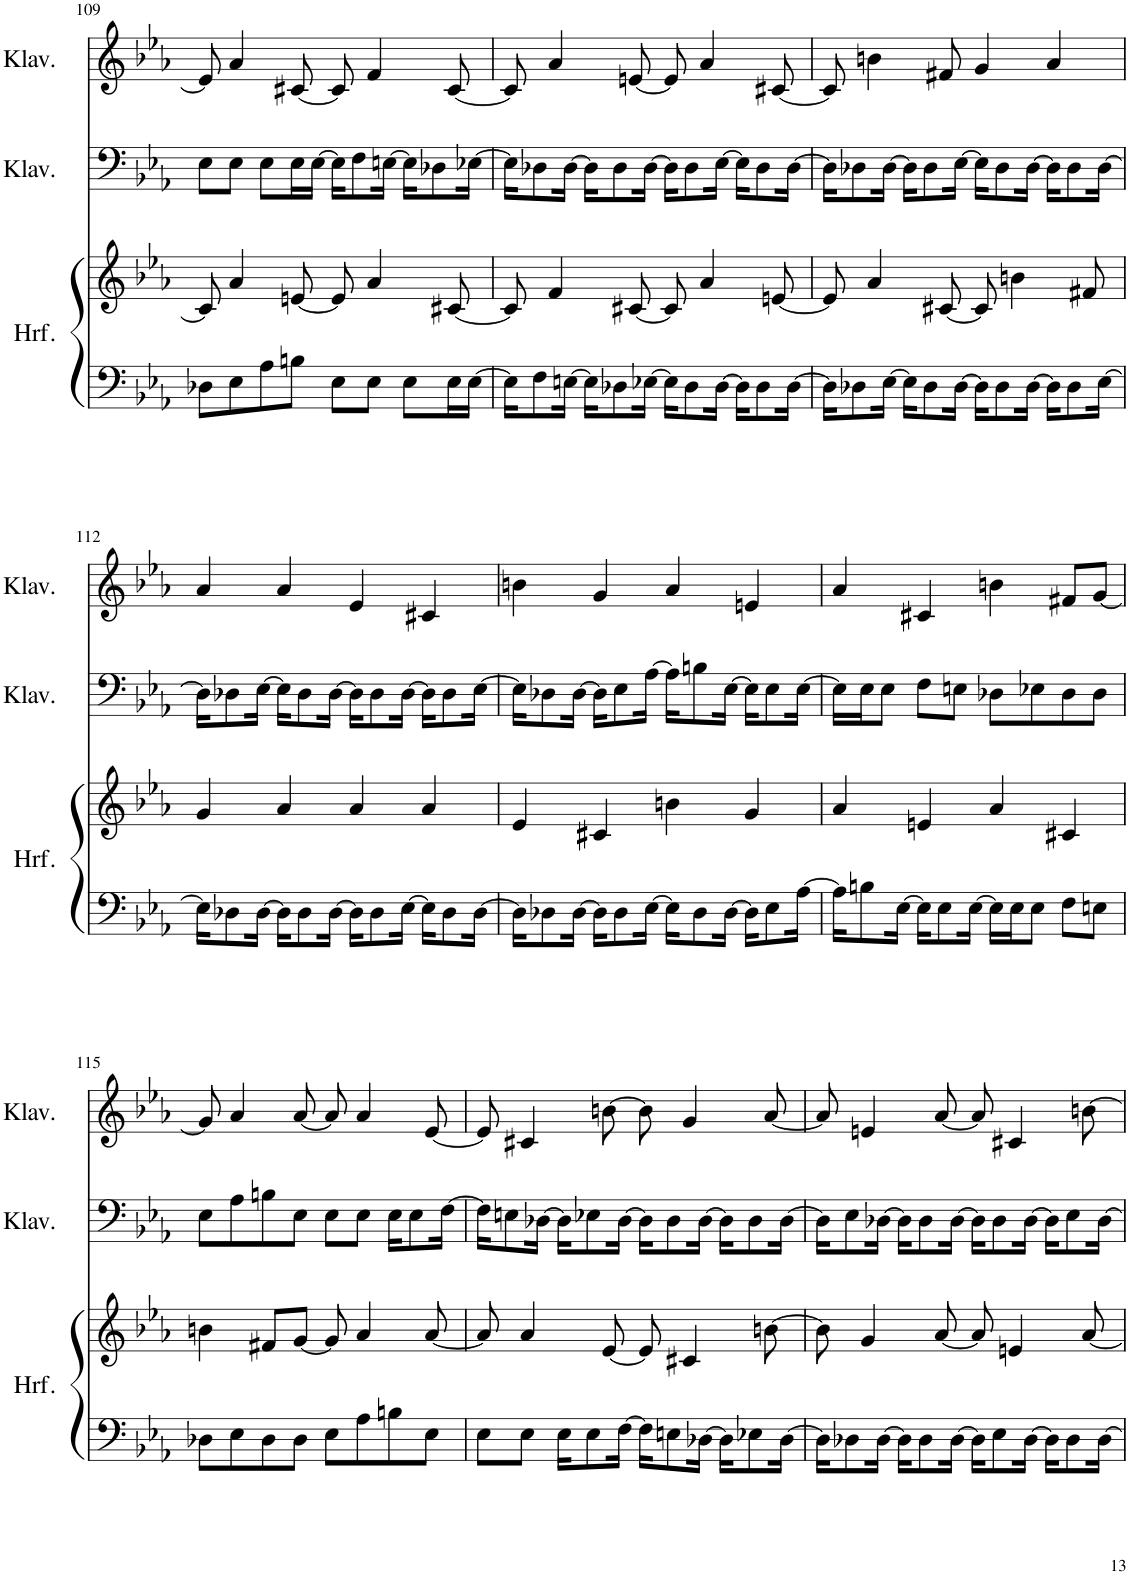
**kern	**kern	**kern	**kern
*part3	*part3	*part2	*part1
*staff4	*staff3	*staff2	*staff1
*I"Harfe	*	*I"Klavier	*I"Klavier
*I'Hrf.	*	*I'Klav.	*I'Klav.
!!LO:PB:g=z
*clefF4	*clefG2	*clefF4	*clefG2
*k[b-e-a-]	*k[b-e-a-]	*k[b-e-a-]	*k[b-e-a-]
*M4/4	*M4/4	*M4/4	*M4/4
=109	=109	=109	=109
8D-X\L	8c#/]	8E-\L	8e/]
8E-\	4a-/	8E-\J	4a-/
8A-\	.	8E-\L	.
8Bn\J	[8en/	16E-\L	[8c#X/
.	.	[16E-\JJ	.
8E-\L	8e/]	16E-\KL]	8c#/]
.	.	8F\	.
8E-\J	4a-/	.	4f/
.	.	[16En\Jk	.
8E-\L	.	16E\KL]	.
.	.	8D-X\	.
16E-\L	[8c#X/	.	[8c#/
[16E-\JJ	.	[16E-X\Jk	.
=110	=110	=110	=110
16E-\KL]	8c#/]	16E-\KL]	8c#/]
8F\	.	8D-X\	.
.	4f/	.	4a-/
[16En\Jk	.	[16D-\Jk	.
16E\KL]	.	16D-\KL]	.
8D-X\	.	8D-\	.
.	[8c#X/	.	[8en/
[16E-X\Jk	.	[16D-\Jk	.
16E-\KL]	8c#/]	16D-\KL]	8e/]
8D-\	.	8D-\	.
.	4a-/	.	4a-/
[16D-\Jk	.	[16E-\Jk	.
16D-\KL]	.	16E-\KL]	.
8D-\	.	8D-\	.
.	[8en/	.	[8c#X/
[16D-\Jk	.	[16D-\Jk	.
=111	=111	=111	=111
16D-\KL]	8e/]	16D-\KL]	8c#/]
8D-X\	.	8D-X\	.
.	4a-/	.	4bn\
[16E-\Jk	.	[16D-\Jk	.
16E-\KL]	.	16D-\KL]	.
8D-\	.	8D-\	.
.	[8c#X/	.	8f#X/
[16D-\Jk	.	[16E-\Jk	.
16D-\KL]	8c#/]	16E-\KL]	4g/
8D-\	.	8D-\	.
.	4bn\	.	.
[16D-\Jk	.	[16D-\Jk	.
16D-\KL]	.	16D-\KL]	4a-/
8D-\	.	8D-\	.
.	8f#X/	.	.
[16E-\Jk	.	[16D-\Jk	.
!!LO:LB:g=z
=112	=112	=112	=112
16E-\KL]	4g/	16D-\KL]	4a-/
8D-X\	.	8D-X\	.
[16D-\Jk	.	[16E-\Jk	.
16D-\KL]	4a-/	16E-\KL]	4a-/
8D-\	.	8D-\	.
[16D-\Jk	.	[16D-\Jk	.
16D-\KL]	4a-/	16D-\KL]	4e-/
8D-\	.	8D-\	.
[16E-\Jk	.	[16D-\Jk	.
16E-\KL]	4a-/	16D-\KL]	4c#X/
8D-\	.	8D-\	.
[16D-\Jk	.	[16E-\Jk	.
=113	=113	=113	=113
16D-\KL]	4e-/	16E-\KL]	4bn\
8D-X\	.	8D-X\	.
[16D-\Jk	.	[16D-\Jk	.
16D-\KL]	4c#X/	16D-\KL]	4g/
8D-\	.	8E-\	.
[16E-\Jk	.	[16A-\Jk	.
16E-\KL]	4bn\	16A-\KL]	4a-/
8D-\	.	8Bn\	.
[16D-\Jk	.	[16E-\Jk	.
16D-\KL]	4g/	16E-\KL]	4en/
8E-\	.	8E-\	.
[16A-\Jk	.	[16E-\Jk	.
=114	=114	=114	=114
16A-\KL]	4a-/	16E-\LL]	4a-/
8Bn\	.	16E-\J	.
.	.	8E-\J	.
[16E-\Jk	.	.	.
16E-\KL]	4en/	8F\L	4c#X/
8E-\	.	.	.
.	.	8En\J	.
[16E-\Jk	.	.	.
16E-\LL]	4a-/	8D-X\L	4bn\
16E-\J	.	.	.
8E-\J	.	8E-X\	.
8F\L	4c#X/	8D-\	8f#X/L
8En\J	.	8D-\J	[8g/J
!!LO:LB:g=z
=115	=115	=115	=115
8D-X\L	4bn\	8E-\L	8g/]
8E-\	.	8A-\	4a-/
8D-\	8f#X/L	8Bn\	.
8D-\J	[8g/J	8E-\J	[8a-/
8E-\L	8g/]	8E-\L	8a-/]
8A-\	4a-/	8E-\J	4a-/
8Bn\	.	16E-\KL	.
.	.	8E-\	.
8E-\J	[8a-/	.	[8e-/
.	.	[16F\Jk	.
=116	=116	=116	=116
8E-\L	8a-/]	16F\KL]	8e-/]
.	.	8En\	.
8E-\J	4a-/	.	4c#X/
.	.	[16D-X\Jk	.
16E-\KL	.	16D-\KL]	.
8E-\	.	8E-X\	.
.	[8e-/	.	[8bn\
[16F\Jk	.	[16D-\Jk	.
16F\KL]	8e-/]	16D-\KL]	8b\]
8En\	.	8D-\	.
.	4c#X/	.	4g/
[16D-X\Jk	.	[16D-\Jk	.
16D-\KL]	.	16D-\KL]	.
8E-X\	.	8D-\	.
.	[8bn\	.	[8a-/
[16D-\Jk	.	[16D-\Jk	.
=117	=117	=117	=117
16D-\KL]	8b\]	16D-\KL]	8a-/]
8D-X\	.	8E-\	.
.	4g/	.	4en/
[16D-\Jk	.	[16D-X\Jk	.
16D-\KL]	.	16D-\KL]	.
8D-\	.	8D-\	.
.	[8a-/	.	[8a-/
[16D-\Jk	.	[16D-\Jk	.
16D-\KL]	8a-/]	16D-\KL]	8a-/]
8E-\	.	8D-\	.
.	4en/	.	4c#X/
[16D-\Jk	.	[16D-\Jk	.
16D-\KL]	.	16D-\KL]	.
8D-\	.	8E-\	.
.	[8a-/	.	[8bn\
[16D-\Jk	.	[16D-\Jk	.
=	=	=	=
*-	*-	*-	*-
